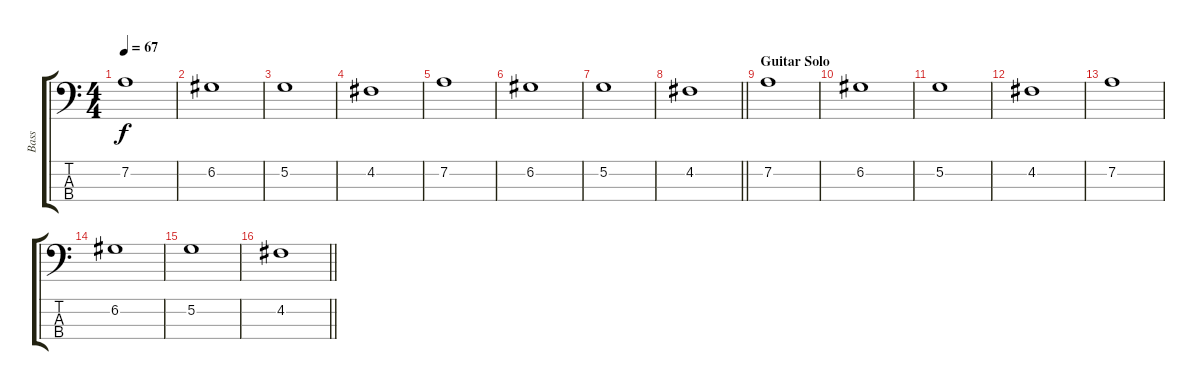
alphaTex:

\track ("Bass" "Bass") {instrument electricbassfinger}
\staff {score tabs}
\tuning (G2 D2 A1 E1) {hide}
\ts (4 4)
\tempo 67
\clef f4
\ks c
7.2.1{dy f} |
6.2.1 |
5.2.1 |
4.2.1 |
7.2.1 |
6.2.1 |
5.2.1 |
\barLineRight lightlight
4.2.1 |
\section ("" "Guitar Solo")
7.2.1 |
6.2.1 |
5.2.1 |
4.2.1 |
7.2.1 |
6.2.1 |
5.2.1 |
\barLineRight lightlight
4.2.1
